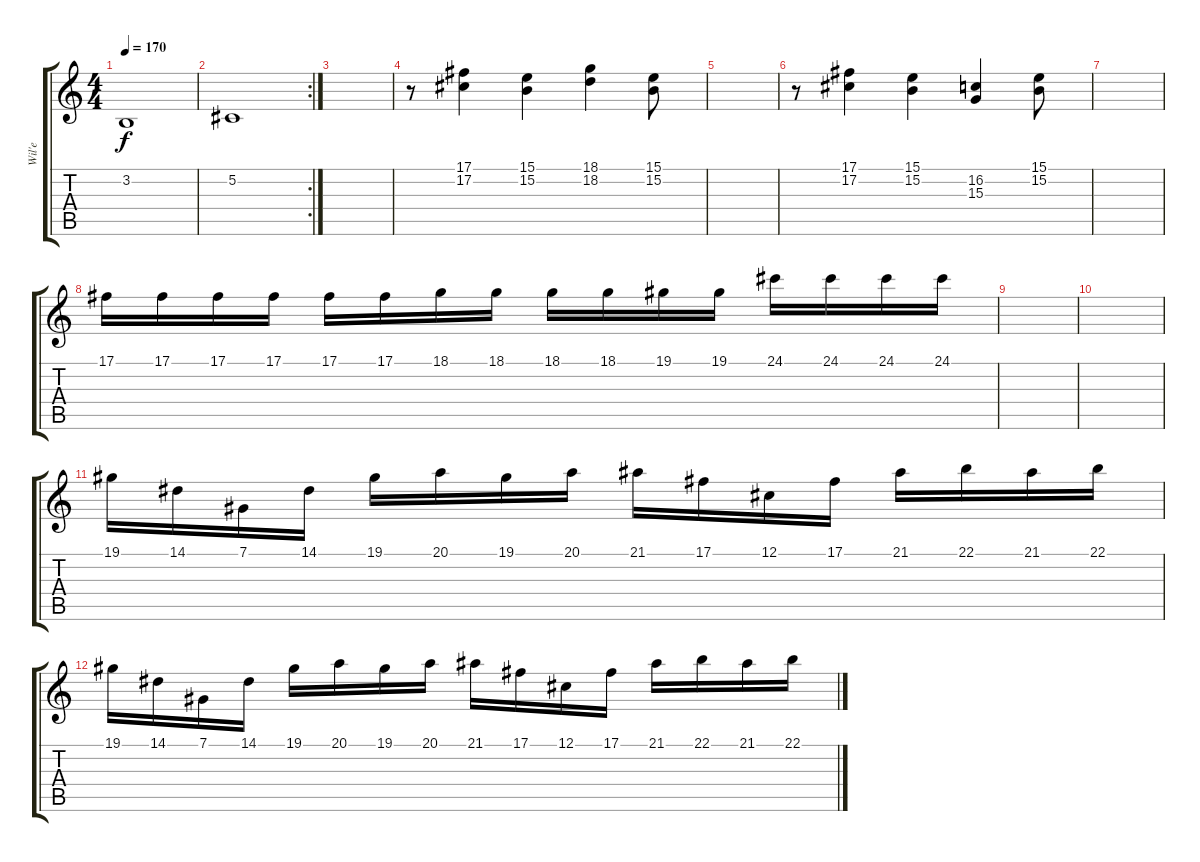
\track ("Wil'e" "Wil'e") {instrument stringensemble1}
\staff {score tabs}
\tuning (Db4 Ab3 E3 B2 Gb2 Db2) {hide}
\ts (4 4)
\tempo 170
\clef g2
\ks c
3.2.1{dy f} |
\rc 2
5.2.1 |
|
r.8 (17.1 17.2).4 (15.1 15.2).4 (18.1 18.2).4 (15.1 15.2).8 |
|
r.8 (17.1 17.2).4 (15.1 15.2).4 (16.2 15.3).4 (15.1 15.2).8 |
|
17.1.16 17.1.16 17.1.16 17.1.16 17.1.16 17.1.16 18.1.16 18.1.16 18.1.16 18.1.16 19.1.16 19.1.16 24.1.16 24.1.16 24.1.16 24.1.16 |
|
|
19.1.16 14.1.16 7.1.16 14.1.16 19.1.16 20.1.16 19.1.16 20.1.16 21.1.16 17.1.16 12.1.16 17.1.16 21.1.16 22.1.16 21.1.16 22.1.16 |
19.1.16 14.1.16 7.1.16 14.1.16 19.1.16 20.1.16 19.1.16 20.1.16 21.1.16 17.1.16 12.1.16 17.1.16 21.1.16 22.1.16 21.1.16 22.1.16
